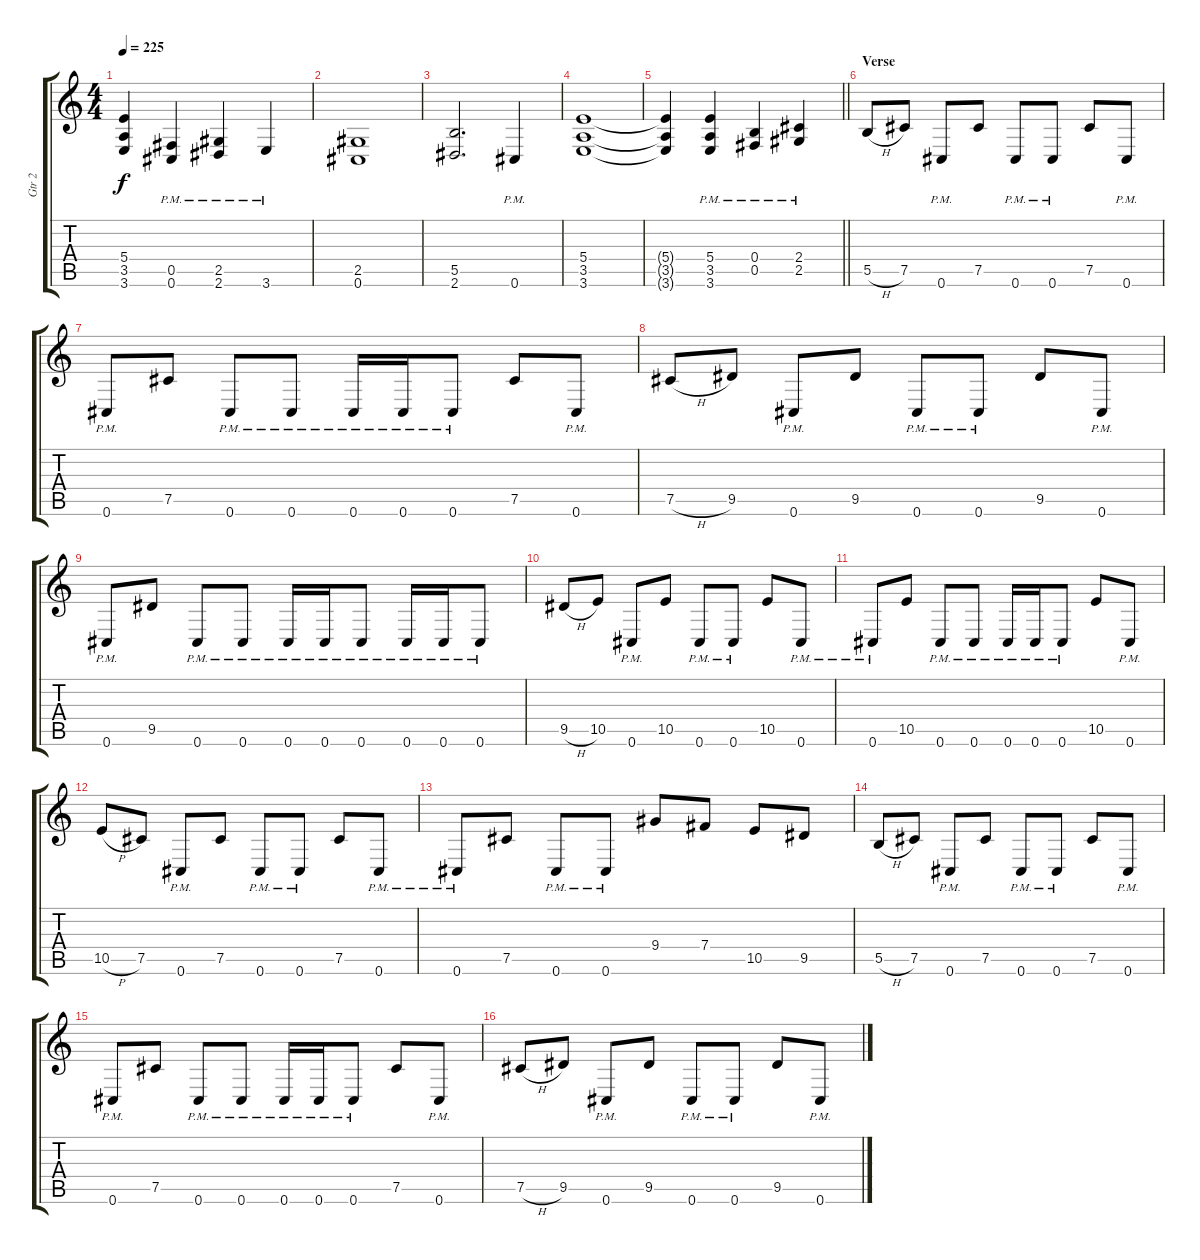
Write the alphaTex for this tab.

\track ("Gtr 2" "Gtr 2") {instrument distortionguitar}
\staff {score tabs}
\tuning (Db4 Ab3 E3 B2 Gb2 Db2) {hide}
\ts (4 4)
\tempo 225
\clef g2
\ks c
(5.4{t} 3.5{t} 3.6{t}).4{dy f} (0.5{pm} 0.6{pm}).4 (2.5{pm} 2.6{pm}).4 3.6{pm}.4 |
(2.5 0.6).1 |
(5.5 2.6).2{d} 0.6{pm}.4 |
(5.4 3.5 3.6).1 |
\barLineRight lightlight
(5.4{t} 3.5{t} 3.6{t}).4 (5.4{pm} 3.5{pm} 3.6{pm}).4 (0.4{pm} 0.5{pm}).4 (2.4{pm} 2.5{pm}).4 |
\section ("" "Verse")
5.5{h}.8 7.5.8 0.6{pm}.8 7.5.8 0.6{pm}.8 0.6{pm}.8 7.5.8 0.6{pm}.8 |
0.6{pm}.8 7.5.8 0.6{pm}.8 0.6{pm}.8 0.6{pm}.16 0.6{pm}.16 0.6{pm}.8 7.5.8 0.6{pm}.8 |
7.5{h}.8 9.5.8 0.6{pm}.8 9.5.8 0.6{pm}.8 0.6{pm}.8 9.5.8 0.6{pm}.8 |
0.6{pm}.8 9.5.8 0.6{pm}.8 0.6{pm}.8 0.6{pm}.16 0.6{pm}.16 0.6{pm}.8 0.6{pm}.16 0.6{pm}.16 0.6{pm}.8 |
9.5{h}.8 10.5.8 0.6{pm}.8 10.5.8 0.6{pm}.8 0.6{pm}.8 10.5.8 0.6{pm}.8 |
0.6{pm}.8 10.5.8 0.6{pm}.8 0.6{pm}.8 0.6{pm}.16 0.6{pm}.16 0.6{pm}.8 10.5.8 0.6{pm}.8 |
10.5{h}.8 7.5.8 0.6{pm}.8 7.5.8 0.6{pm}.8 0.6{pm}.8 7.5.8 0.6{pm}.8 |
0.6{pm}.8 7.5.8 0.6{pm}.8 0.6{pm}.8 9.4.8 7.4.8 10.5.8 9.5.8 |
5.5{h}.8 7.5.8 0.6{pm}.8 7.5.8 0.6{pm}.8 0.6{pm}.8 7.5.8 0.6{pm}.8 |
0.6{pm}.8 7.5.8 0.6{pm}.8 0.6{pm}.8 0.6{pm}.16 0.6{pm}.16 0.6{pm}.8 7.5.8 0.6{pm}.8 |
7.5{h}.8 9.5.8 0.6{pm}.8 9.5.8 0.6{pm}.8 0.6{pm}.8 9.5.8 0.6{pm}.8
